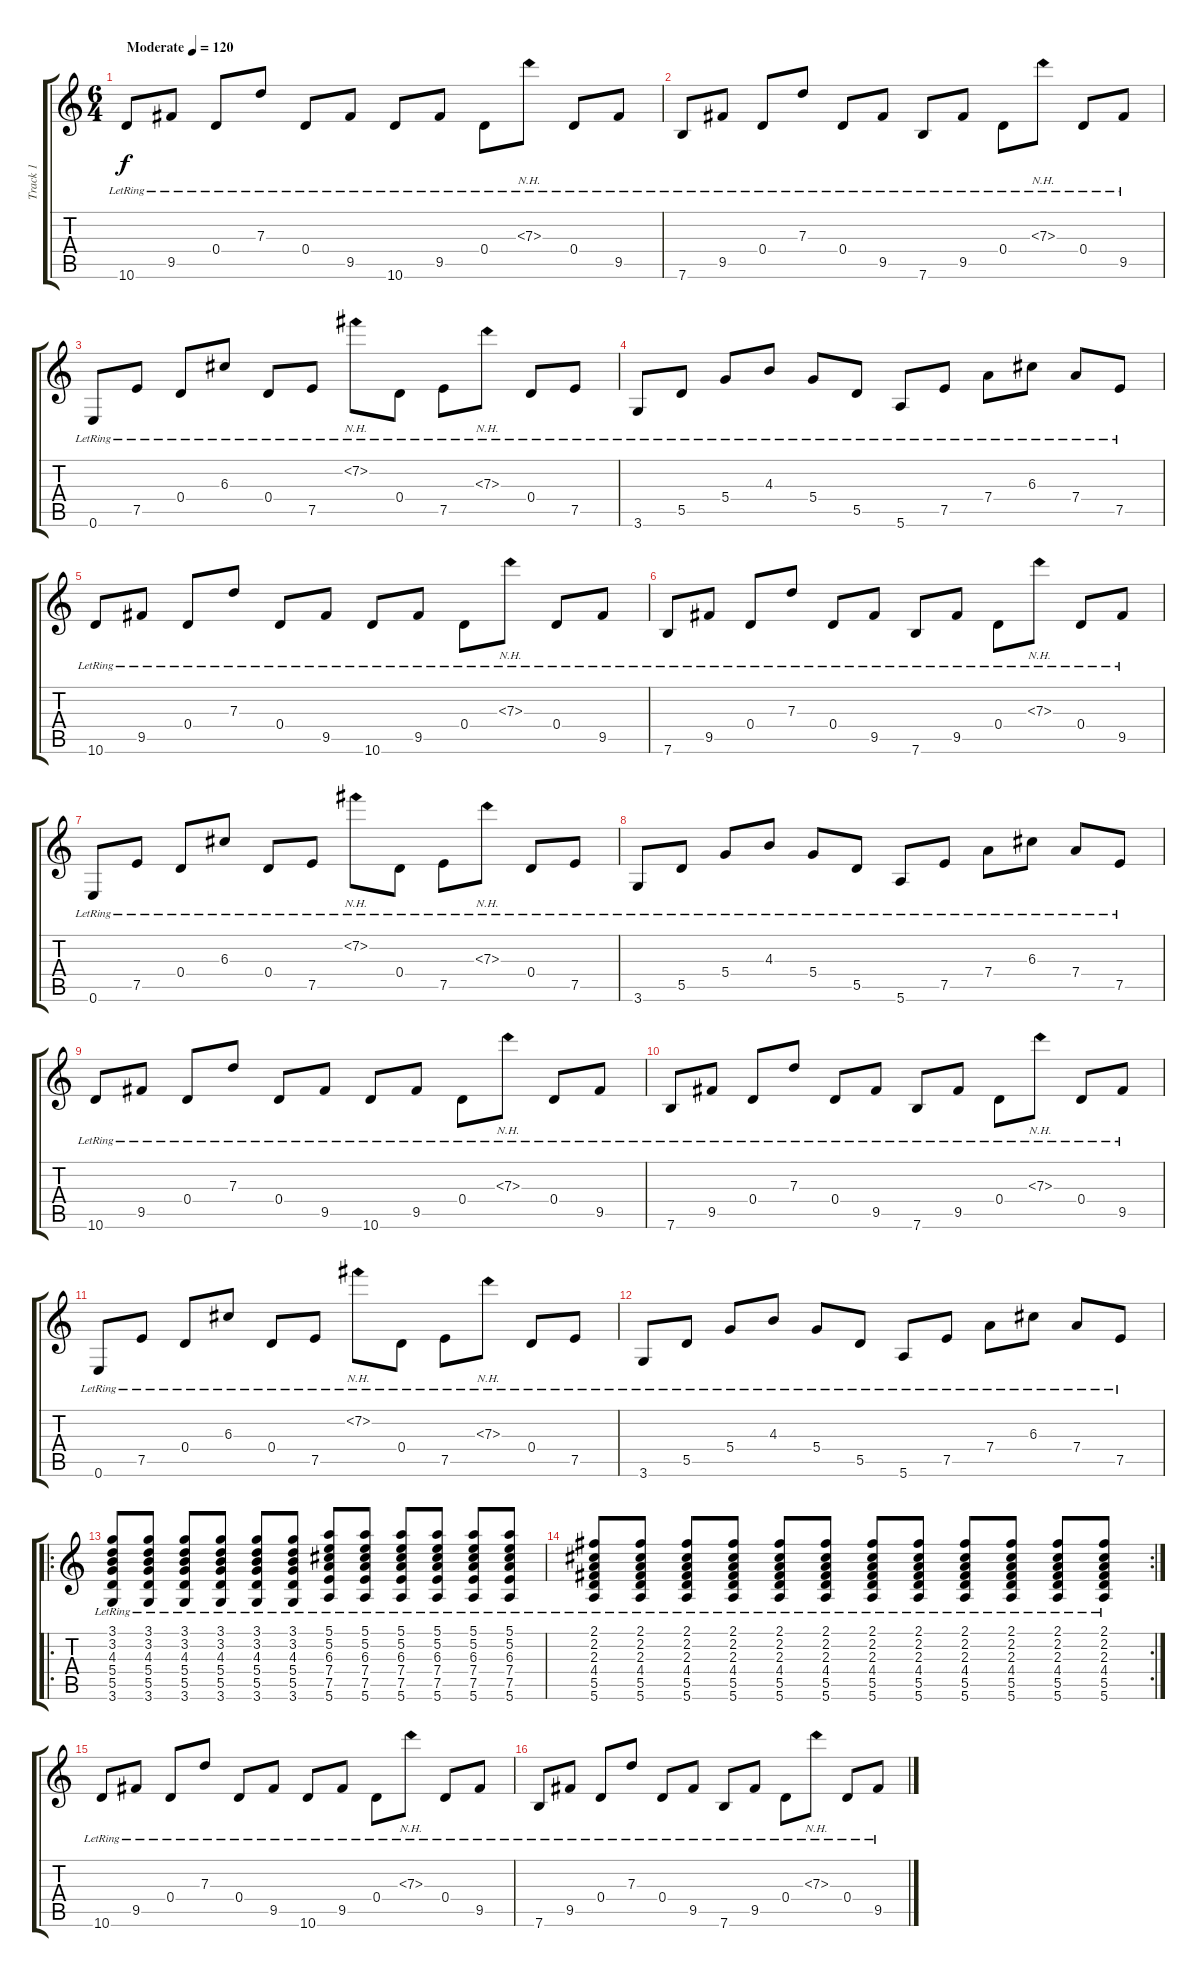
\track ("Track 1" "Track 1") {instrument acousticguitarsteel}
\staff {score tabs}
\tuning (E4 B3 G3 D3 A2 E2) {hide}
\ts (6 4)
\tempo (120 "Moderate")
\clef g2
\ks c
10.6{lr}.8{dy f instrument acousticguitarsteel} 9.5{lr}.8 0.4{lr}.8 7.3{lr}.8 0.4{lr}.8 9.5{lr}.8 10.6{lr}.8 9.5{lr}.8 0.4{lr}.8 7.3{nh lr}.8 0.4{lr}.8 9.5{lr}.8 |
7.6{lr}.8 9.5{lr}.8 0.4{lr}.8 7.3{lr}.8 0.4{lr}.8 9.5{lr}.8 7.6{lr}.8 9.5{lr}.8 0.4{lr}.8 7.3{nh lr}.8 0.4{lr}.8 9.5{lr}.8 |
0.6{lr}.8 7.5{lr}.8 0.4{lr}.8 6.3{lr}.8 0.4{lr}.8 7.5{lr}.8 7.2{nh lr}.8 0.4{lr}.8 7.5{lr}.8 7.3{nh lr}.8 0.4{lr}.8 7.5{lr}.8 |
3.6{lr}.8 5.5{lr}.8 5.4{lr}.8 4.3{lr}.8 5.4{lr}.8 5.5{lr}.8 5.6{lr}.8 7.5{lr}.8 7.4{lr}.8 6.3{lr}.8 7.4{lr}.8 7.5{lr}.8 |
10.6{lr}.8 9.5{lr}.8 0.4{lr}.8 7.3{lr}.8 0.4{lr}.8 9.5{lr}.8 10.6{lr}.8 9.5{lr}.8 0.4{lr}.8 7.3{nh lr}.8 0.4{lr}.8 9.5{lr}.8 |
7.6{lr}.8 9.5{lr}.8 0.4{lr}.8 7.3{lr}.8 0.4{lr}.8 9.5{lr}.8 7.6{lr}.8 9.5{lr}.8 0.4{lr}.8 7.3{nh lr}.8 0.4{lr}.8 9.5{lr}.8 |
0.6{lr}.8 7.5{lr}.8 0.4{lr}.8 6.3{lr}.8 0.4{lr}.8 7.5{lr}.8 7.2{nh lr}.8 0.4{lr}.8 7.5{lr}.8 7.3{nh lr}.8 0.4{lr}.8 7.5{lr}.8 |
3.6{lr}.8 5.5{lr}.8 5.4{lr}.8 4.3{lr}.8 5.4{lr}.8 5.5{lr}.8 5.6{lr}.8 7.5{lr}.8 7.4{lr}.8 6.3{lr}.8 7.4{lr}.8 7.5{lr}.8 |
10.6{lr}.8 9.5{lr}.8 0.4{lr}.8 7.3{lr}.8 0.4{lr}.8 9.5{lr}.8 10.6{lr}.8 9.5{lr}.8 0.4{lr}.8 7.3{nh lr}.8 0.4{lr}.8 9.5{lr}.8 |
7.6{lr}.8 9.5{lr}.8 0.4{lr}.8 7.3{lr}.8 0.4{lr}.8 9.5{lr}.8 7.6{lr}.8 9.5{lr}.8 0.4{lr}.8 7.3{nh lr}.8 0.4{lr}.8 9.5{lr}.8 |
0.6{lr}.8 7.5{lr}.8 0.4{lr}.8 6.3{lr}.8 0.4{lr}.8 7.5{lr}.8 7.2{nh lr}.8 0.4{lr}.8 7.5{lr}.8 7.3{nh lr}.8 0.4{lr}.8 7.5{lr}.8 |
3.6{lr}.8 5.5{lr}.8 5.4{lr}.8 4.3{lr}.8 5.4{lr}.8 5.5{lr}.8 5.6{lr}.8 7.5{lr}.8 7.4{lr}.8 6.3{lr}.8 7.4{lr}.8 7.5{lr}.8 |
\ro
(3.1{lr} 3.2{lr} 4.3{lr} 5.4{lr} 5.5{lr} 3.6{lr}).8 (3.1{lr} 3.2{lr} 4.3{lr} 5.4{lr} 5.5{lr} 3.6{lr}).8 (3.1{lr} 3.2{lr} 4.3{lr} 5.4{lr} 5.5{lr} 3.6{lr}).8 (3.1{lr} 3.2{lr} 4.3{lr} 5.4{lr} 5.5{lr} 3.6{lr}).8 (3.1{lr} 3.2{lr} 4.3{lr} 5.4{lr} 5.5{lr} 3.6{lr}).8 (3.1{lr} 3.2{lr} 4.3{lr} 5.4{lr} 5.5{lr} 3.6{lr}).8 (5.1{lr} 5.2{lr} 6.3{lr} 7.4{lr} 7.5{lr} 5.6{lr}).8 (5.1{lr} 5.2{lr} 6.3{lr} 7.4{lr} 7.5{lr} 5.6{lr}).8 (5.1{lr} 5.2{lr} 6.3{lr} 7.4{lr} 7.5{lr} 5.6{lr}).8 (5.1{lr} 5.2{lr} 6.3{lr} 7.4{lr} 7.5{lr} 5.6{lr}).8 (5.1{lr} 5.2{lr} 6.3{lr} 7.4{lr} 7.5{lr} 5.6{lr}).8 (5.1{lr} 5.2{lr} 6.3{lr} 7.4{lr} 7.5{lr} 5.6{lr}).8 |
\rc 2
(2.1{lr} 2.2{lr} 2.3{lr} 4.4{lr} 5.5{lr} 5.6{lr}).8 (2.1{lr} 2.2{lr} 2.3{lr} 4.4{lr} 5.5{lr} 5.6{lr}).8 (2.1{lr} 2.2{lr} 2.3{lr} 4.4{lr} 5.5{lr} 5.6{lr}).8 (2.1{lr} 2.2{lr} 2.3{lr} 4.4{lr} 5.5{lr} 5.6{lr}).8 (2.1{lr} 2.2{lr} 2.3{lr} 4.4{lr} 5.5{lr} 5.6{lr}).8 (2.1{lr} 2.2{lr} 2.3{lr} 4.4{lr} 5.5{lr} 5.6{lr}).8 (2.1{lr} 2.2{lr} 2.3{lr} 4.4{lr} 5.5{lr} 5.6{lr}).8 (2.1{lr} 2.2{lr} 2.3{lr} 4.4{lr} 5.5{lr} 5.6{lr}).8 (2.1{lr} 2.2{lr} 2.3{lr} 4.4{lr} 5.5{lr} 5.6{lr}).8 (2.1{lr} 2.2{lr} 2.3{lr} 4.4{lr} 5.5{lr} 5.6{lr}).8 (2.1{lr} 2.2{lr} 2.3{lr} 4.4{lr} 5.5{lr} 5.6{lr}).8 (2.1{lr} 2.2{lr} 2.3{lr} 4.4{lr} 5.5{lr} 5.6{lr}).8 |
10.6{lr}.8 9.5{lr}.8 0.4{lr}.8 7.3{lr}.8 0.4{lr}.8 9.5{lr}.8 10.6{lr}.8 9.5{lr}.8 0.4{lr}.8 7.3{nh lr}.8 0.4{lr}.8 9.5{lr}.8 |
7.6{lr}.8 9.5{lr}.8 0.4{lr}.8 7.3{lr}.8 0.4{lr}.8 9.5{lr}.8 7.6{lr}.8 9.5{lr}.8 0.4{lr}.8 7.3{nh lr}.8 0.4{lr}.8 9.5{lr}.8
